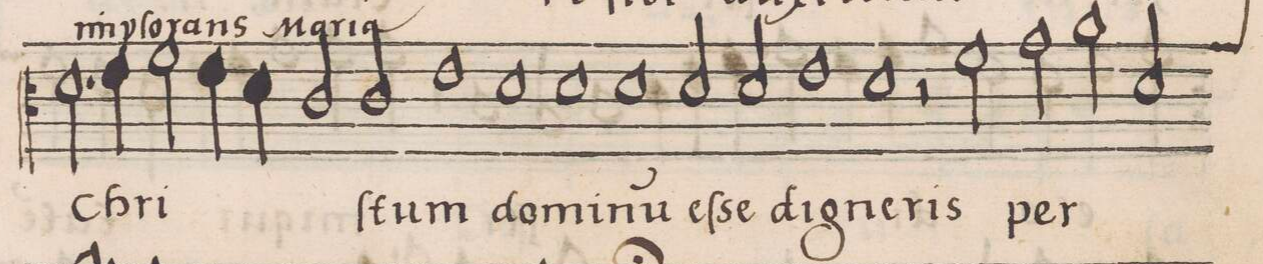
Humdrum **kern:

**kern	**text	**text
*I"CANTVS	*	*
*clefC3	*	*
*k[]	*	*
*met(C|)	*	*
*M2/1	*	*
2.d\	Chri-	.
4e\	.	.
=105-	=105-	=105-
2f\	.	.
4e\	.	.
4d\	.	.
2c/	.	.
2c/	-ſtum	.
=106-	=106-	=106-
1e	do-	.
1d	-mi-	.
=107-	=107-	=107-
1d	-nu(m)	.
1d	eſ-	.
=108-	=108-	=108-
2d/	-se	.
2d/	di-	.
1e	-gne-	.
=109-	=109-	=109-
1d	-ris	.
2r	.	.
2f\	per	.
=110-	=110-	=110-
2g\	.	.
2a\	.	.
*custos:g	*	*
2d/	.	.
*-	*-	*-
